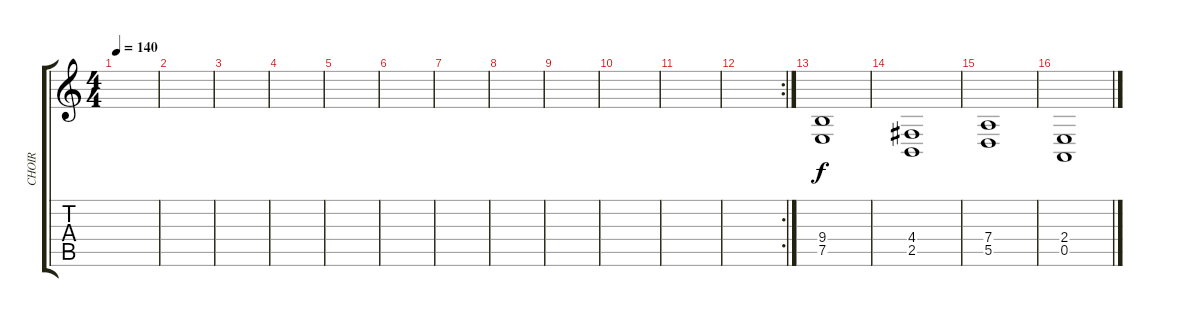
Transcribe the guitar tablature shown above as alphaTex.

\track ("CHOIR" "CHOIR") {instrument choiraahs}
\staff {score tabs}
\tuning (E4 B3 G3 D3 A2 E2) {hide}
\ts (4 4)
\tempo 140
\clef g2
\ks c
|
|
|
|
|
|
|
|
|
|
|
\rc 2
|
(9.4 7.5).1 |
(4.4 2.5).1 |
(7.4 5.5).1 |
(2.4 0.5).1
